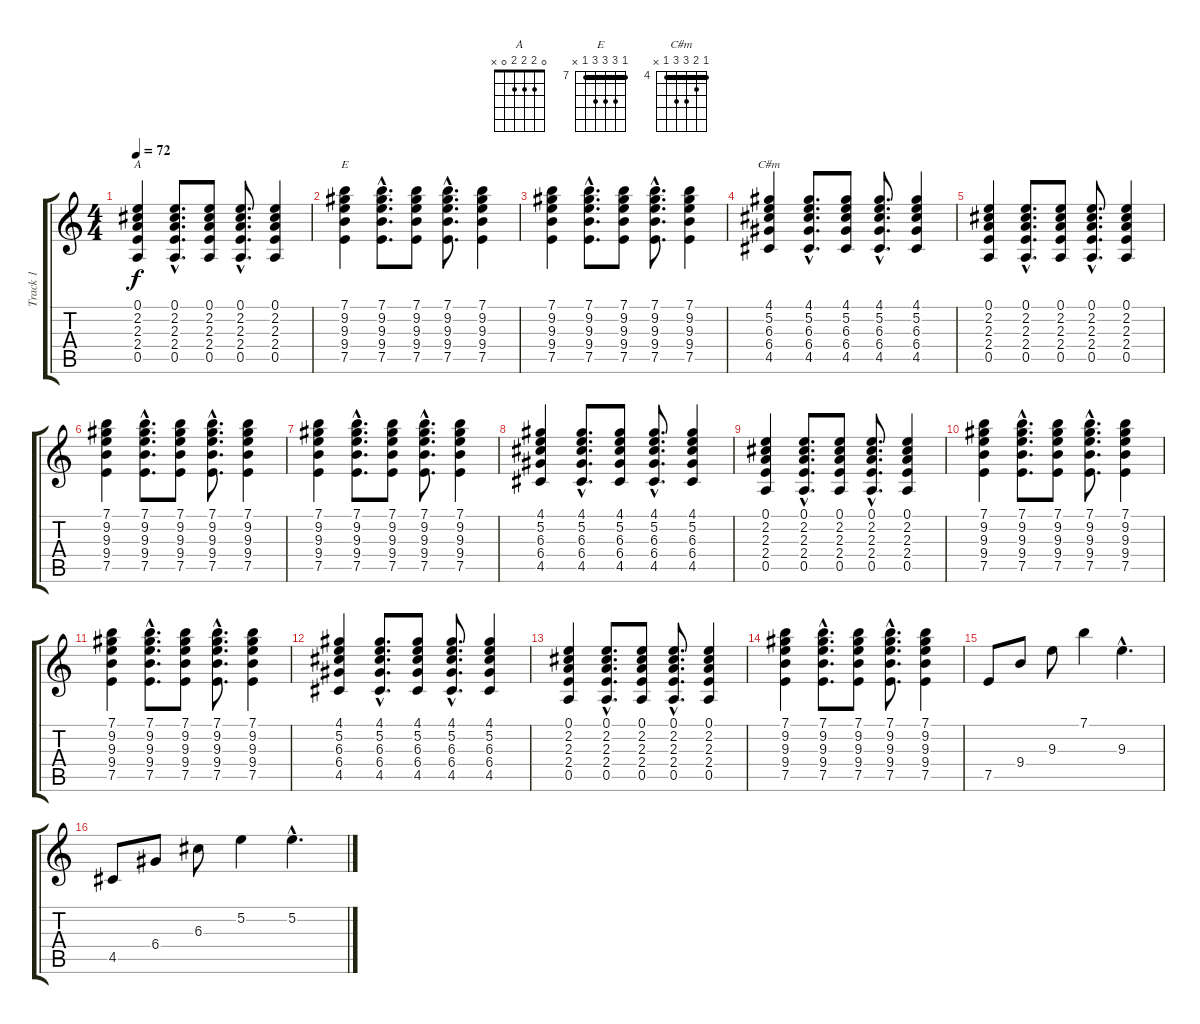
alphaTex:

\track ("Track 1" "Track 1") {instrument acousticguitarsteel}
\staff {score tabs}
\tuning (E4 B3 G3 D3 A2 E2) {hide}
\chord ("A" 0 2 2 2 0 x)
\chord ("E" 7 9 9 9 7 x) {firstfret 7 barre 7}
\chord ("C#m" 4 5 6 6 4 x) {firstfret 4 barre 4}
\ts (4 4)
\tempo 72
\clef g2
\ks c
(0.1 2.2 2.3 2.4 0.5).4{ch "A" dy f} (0.1{hac} 2.2{hac} 2.3{hac} 2.4{hac} 0.5{hac}).8{d} (0.1 2.2 2.3 2.4 0.5).8 (0.1{hac} 2.2{hac} 2.3{hac} 2.4{hac} 0.5{hac}).8{d} (0.1 2.2 2.3 2.4 0.5).4 |
(7.1 9.2 9.3 9.4 7.5).4{ch "E"} (7.1{hac} 9.2{hac} 9.3{hac} 9.4{hac} 7.5{hac}).8{d} (7.1 9.2 9.3 9.4 7.5).8 (7.1{hac} 9.2{hac} 9.3{hac} 9.4{hac} 7.5{hac}).8{d} (7.1 9.2 9.3 9.4 7.5).4 |
(7.1 9.2 9.3 9.4 7.5).4{volume 7} (7.1{hac} 9.2{hac} 9.3{hac} 9.4{hac} 7.5{hac}).8{d} (7.1 9.2 9.3 9.4 7.5).8 (7.1{hac} 9.2{hac} 9.3{hac} 9.4{hac} 7.5{hac}).8{d} (7.1 9.2 9.3 9.4 7.5).4 |
(4.1 5.2 6.3 6.4 4.5).4{ch "C#m"} (4.1{hac} 5.2{hac} 6.3{hac} 6.4{hac} 4.5{hac}).8{d} (4.1 5.2 6.3 6.4 4.5).8 (4.1{hac} 5.2{hac} 6.3{hac} 6.4{hac} 4.5{hac}).8{d} (4.1 5.2 6.3 6.4 4.5).4 |
(0.1 2.2 2.3 2.4 0.5).4 (0.1{hac} 2.2{hac} 2.3{hac} 2.4{hac} 0.5{hac}).8{d} (0.1 2.2 2.3 2.4 0.5).8 (0.1{hac} 2.2{hac} 2.3{hac} 2.4{hac} 0.5{hac}).8{d} (0.1 2.2 2.3 2.4 0.5).4 |
(7.1 9.2 9.3 9.4 7.5).4 (7.1{hac} 9.2{hac} 9.3{hac} 9.4{hac} 7.5{hac}).8{d} (7.1 9.2 9.3 9.4 7.5).8 (7.1{hac} 9.2{hac} 9.3{hac} 9.4{hac} 7.5{hac}).8{d} (7.1 9.2 9.3 9.4 7.5).4 |
(7.1 9.2 9.3 9.4 7.5).4{volume 6} (7.1{hac} 9.2{hac} 9.3{hac} 9.4{hac} 7.5{hac}).8{d} (7.1 9.2 9.3 9.4 7.5).8 (7.1{hac} 9.2{hac} 9.3{hac} 9.4{hac} 7.5{hac}).8{d} (7.1 9.2 9.3 9.4 7.5).4 |
(4.1 5.2 6.3 6.4 4.5).4 (4.1{hac} 5.2{hac} 6.3{hac} 6.4{hac} 4.5{hac}).8{d} (4.1 5.2 6.3 6.4 4.5).8 (4.1{hac} 5.2{hac} 6.3{hac} 6.4{hac} 4.5{hac}).8{d} (4.1 5.2 6.3 6.4 4.5).4 |
(0.1 2.2 2.3 2.4 0.5).4 (0.1{hac} 2.2{hac} 2.3{hac} 2.4{hac} 0.5{hac}).8{d} (0.1 2.2 2.3 2.4 0.5).8 (0.1{hac} 2.2{hac} 2.3{hac} 2.4{hac} 0.5{hac}).8{d} (0.1 2.2 2.3 2.4 0.5).4 |
(7.1 9.2 9.3 9.4 7.5).4 (7.1{hac} 9.2{hac} 9.3{hac} 9.4{hac} 7.5{hac}).8{d} (7.1 9.2 9.3 9.4 7.5).8 (7.1{hac} 9.2{hac} 9.3{hac} 9.4{hac} 7.5{hac}).8{d} (7.1 9.2 9.3 9.4 7.5).4 |
(7.1 9.2 9.3 9.4 7.5).4 (7.1{hac} 9.2{hac} 9.3{hac} 9.4{hac} 7.5{hac}).8{d} (7.1 9.2 9.3 9.4 7.5).8 (7.1{hac} 9.2{hac} 9.3{hac} 9.4{hac} 7.5{hac}).8{d} (7.1 9.2 9.3 9.4 7.5).4 |
(4.1 5.2 6.3 6.4 4.5).4 (4.1{hac} 5.2{hac} 6.3{hac} 6.4{hac} 4.5{hac}).8{d} (4.1 5.2 6.3 6.4 4.5).8 (4.1{hac} 5.2{hac} 6.3{hac} 6.4{hac} 4.5{hac}).8{d} (4.1 5.2 6.3 6.4 4.5).4 |
(0.1 2.2 2.3 2.4 0.5).4 (0.1{hac} 2.2{hac} 2.3{hac} 2.4{hac} 0.5{hac}).8{d} (0.1 2.2 2.3 2.4 0.5).8 (0.1{hac} 2.2{hac} 2.3{hac} 2.4{hac} 0.5{hac}).8{d} (0.1 2.2 2.3 2.4 0.5).4 |
(7.1 9.2 9.3 9.4 7.5).4 (7.1{hac} 9.2{hac} 9.3{hac} 9.4{hac} 7.5{hac}).8{d} (7.1 9.2 9.3 9.4 7.5).8 (7.1{hac} 9.2{hac} 9.3{hac} 9.4{hac} 7.5{hac}).8{d} (7.1 9.2 9.3 9.4 7.5).4 |
7.5.8{volume 13} 9.4.8 9.3.8 7.1.4 9.3{hac}.4{d} |
4.5.8 6.4.8 6.3.8 5.2.4 5.2{hac}.4{d}
